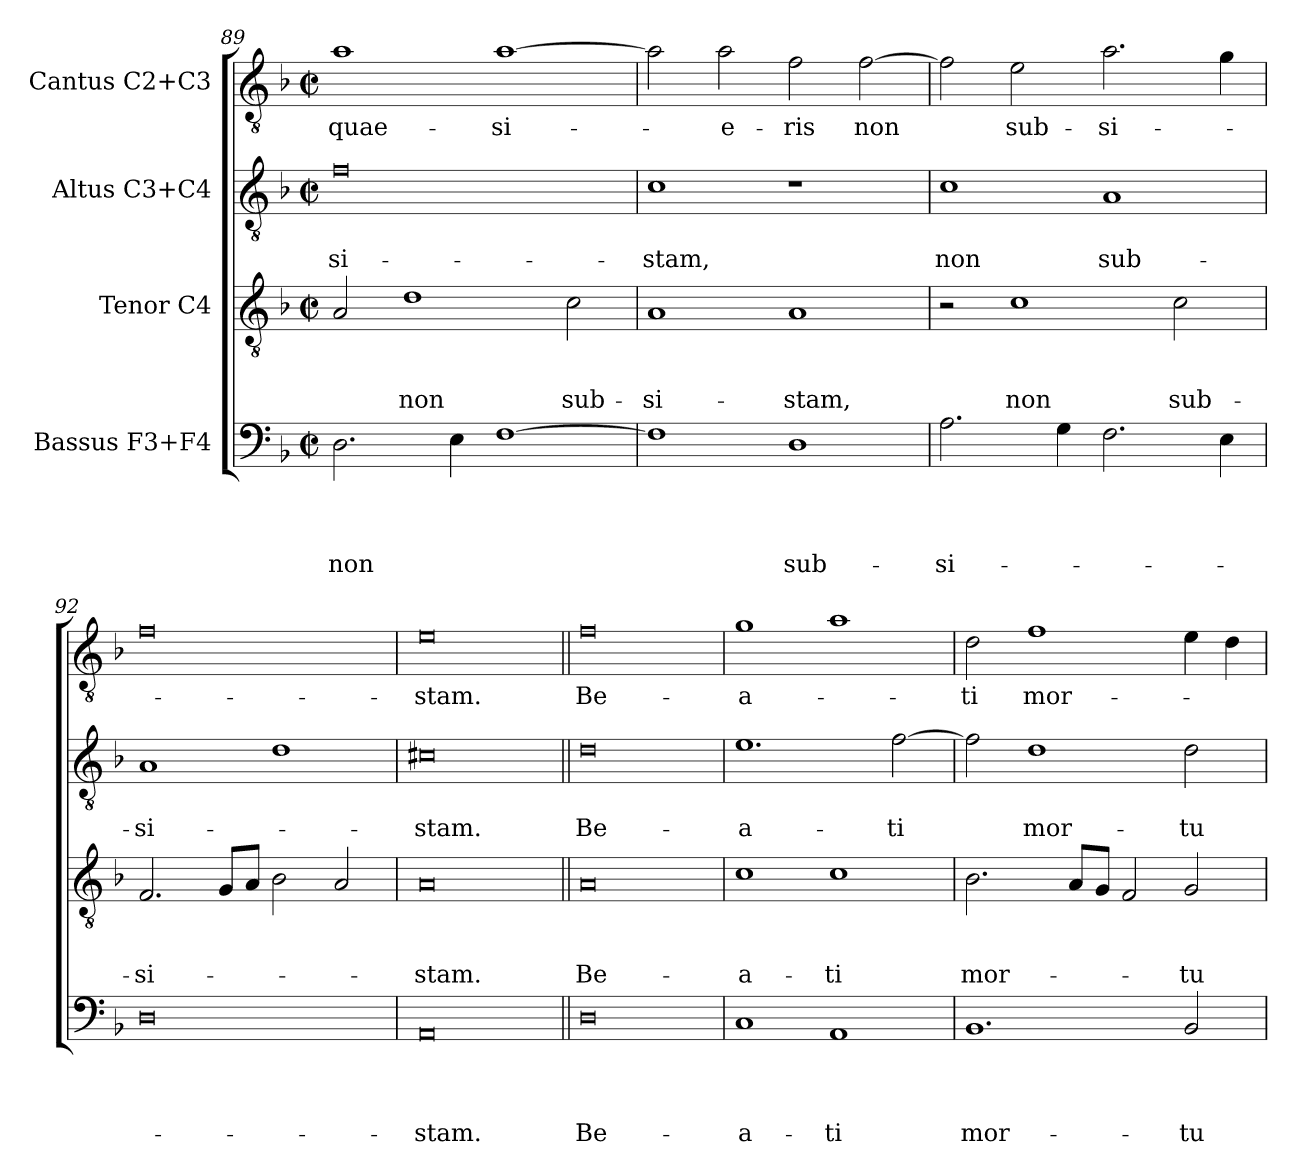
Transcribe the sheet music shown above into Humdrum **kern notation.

**kern	**text	**text	**text	**text	**kern	**text	**text	**text	**kern	**text	**text	**kern	**text
*part4	*part4	*part4	*part4	*part4	*part3	*part3	*part3	*part3	*part2	*part2	*part2	*part1	*part1
*staff4	*staff4	*staff4	*staff4	*staff4	*staff3	*staff3	*staff3	*staff3	*staff2	*staff2	*staff2	*staff1	*staff1
*I"Bassus F3+F4	*	*	*	*	*I"Tenor C4	*	*	*	*I"Altus C3+C4	*	*	*I"Cantus C2+C3	*
*clefF4	*	*	*	*	*clefGv2	*	*	*	*clefGv2	*	*	*clefGv2	*
*k[b-]	*	*	*	*	*k[b-]	*	*	*	*k[b-]	*	*	*k[b-]	*
*F:	*	*	*	*	*F:	*	*	*	*F:	*	*	*F:	*
*M2/2	*	*	*	*	*M2/2	*	*	*	*M2/2	*	*	*M2/2	*
*met(c|)	*	*	*	*	*met(c|)	*	*	*	*met(c|)	*	*	*met(c|)	*
=89	=89	=89	=89	=89	=89	=89	=89	=89	=89	=89	=89	=89	=89
!	!	!	!	!LO:LY:b	!	!	!	!	!	!	!LO:LY:b	!	!LO:LY:b
2.D\	.	.	.	non	2A/	.	.	.	0f	.	-si-	1a	quae-
!	!	!	!	!	!	!	!	!LO:LY:b	!	!	!	!	!
.	.	.	.	.	1d	.	.	non	.	.	.	.	.
4E\	.	.	.	.	.	.	.	.	.	.	.	.	.
!	!	!	!	!	!	!	!	!	!	!	!	!	!LO:LY:b
[>1F	.	.	.	.	.	.	.	.	.	.	.	[>1a	-si-
!	!	!	!	!	!	!	!	!LO:LY:b	!	!	!	!	!
.	.	.	.	.	2c\	.	.	sub-	.	.	.	.	.
=90	=90	=90	=90	=90	=90	=90	=90	=90	=90	=90	=90	=90	=90
!	!	!	!	!	!	!	!	!LO:LY:b	!	!	!LO:LY:b	!	!
1F]	.	.	.	.	1A	.	.	-si-	1c	.	-stam,	2a\]	.
!	!	!	!	!	!	!	!	!	!	!	!	!	!LO:LY:b
.	.	.	.	.	.	.	.	.	.	.	.	2a\	-e-
!	!	!	!	!LO:LY:b	!	!	!	!LO:LY:b	!	!	!	!	!LO:LY:b
1D	.	.	.	sub-	1A	.	.	-stam,	1r	.	.	2f\	-ris
!	!	!	!	!	!	!	!	!	!	!	!	!	!LO:LY:b
.	.	.	.	.	.	.	.	.	.	.	.	[>2f\	non
=91	=91	=91	=91	=91	=91	=91	=91	=91	=91	=91	=91	=91	=91
!	!	!	!	!LO:LY:b	!	!	!	!	!	!	!LO:LY:b	!	!
2.A\	.	.	.	-si-	2r	.	.	.	1c	.	non	2f\]	.
!	!	!	!	!	!	!	!	!LO:LY:b	!	!	!	!	!LO:LY:b
.	.	.	.	.	1c	.	.	non	.	.	.	2e\	sub-
4G\	.	.	.	.	.	.	.	.	.	.	.	.	.
!	!	!	!	!	!	!	!	!	!	!	!LO:LY:b	!	!LO:LY:b
2.F\	.	.	.	.	.	.	.	.	1A	.	sub-	2.a\	-si-
!	!	!	!	!	!	!	!	!LO:LY:b	!	!	!	!	!
.	.	.	.	.	2c\	.	.	sub-	.	.	.	.	.
4E\	.	.	.	.	.	.	.	.	.	.	.	4g\	.
!!LO:LB:g=z
=92	=92	=92	=92	=92	=92	=92	=92	=92	=92	=92	=92	=92	=92
!	!	!	!	!	!	!	!	!LO:LY:b	!	!	!LO:LY:b	!	!
0D	.	.	.	.	2.F/	.	.	-si-	1A	.	-si-	0f	.
.	.	.	.	.	8G/L	.	.	.	.	.	.	.	.
.	.	.	.	.	8A/J	.	.	.	.	.	.	.	.
.	.	.	.	.	2B-\	.	.	.	1d	.	.	.	.
.	.	.	.	.	2A/	.	.	.	.	.	.	.	.
=93	=93	=93	=93	=93	=93	=93	=93	=93	=93	=93	=93	=93	=93
!	!	!	!	!LO:LY:b	!	!	!	!LO:LY:b	!	!	!LO:LY:b	!	!LO:LY:b
0AA	.	.	.	-stam.	0A	.	.	-stam.	0c#X	.	-stam.	0e	-stam.
=94||	=94||	=94||	=94||	=94||	=94||	=94||	=94||	=94||	=94||	=94||	=94||	=94||	=94||
!	!	!	!	!LO:LY:b	!	!	!	!LO:LY:b	!	!	!LO:LY:b	!	!LO:LY:b
0D	.	.	.	Be-	0A	.	.	Be-	0d	.	Be-	0f	Be-
=95	=95	=95	=95	=95	=95	=95	=95	=95	=95	=95	=95	=95	=95
!	!	!	!	!LO:LY:b	!	!	!	!LO:LY:b	!	!	!LO:LY:b	!	!LO:LY:b
1C	.	.	.	-a-	1c	.	.	-a-	1.e	.	-a-	1g	-a-
!	!	!	!	!LO:LY:b	!	!	!	!LO:LY:b	!	!	!	!	!
1AA	.	.	.	-ti	1c	.	.	-ti	.	.	.	1a	.
!	!	!	!	!	!	!	!	!	!	!	!LO:LY:b	!	!
.	.	.	.	.	.	.	.	.	[>2f\	.	-ti	.	.
=96	=96	=96	=96	=96	=96	=96	=96	=96	=96	=96	=96	=96	=96
!	!	!	!	!LO:LY:b	!	!	!	!LO:LY:b	!	!	!	!	!LO:LY:b
1.BB-	.	.	.	mor-	2.B-\	.	.	mor-	2f\]	.	.	2d\	-ti
!	!	!	!	!	!	!	!	!	!	!	!LO:LY:b	!	!LO:LY:b
.	.	.	.	.	.	.	.	.	1d	.	mor-	1f	mor-
.	.	.	.	.	8A/L	.	.	.	.	.	.	.	.
.	.	.	.	.	8G/J	.	.	.	.	.	.	.	.
.	.	.	.	.	2F/	.	.	.	.	.	.	.	.
!	!	!	!	!LO:LY:b	!	!	!	!LO:LY:b	!	!	!LO:LY:b	!	!
2BB-/	.	.	.	-tu-	2G/	.	.	-tu-	2d\	.	-tu-	4e\	.
.	.	.	.	.	.	.	.	.	.	.	.	4d\	.
=	=	=	=	=	=	=	=	=	=	=	=	=	=
*-	*-	*-	*-	*-	*-	*-	*-	*-	*-	*-	*-	*-	*-
